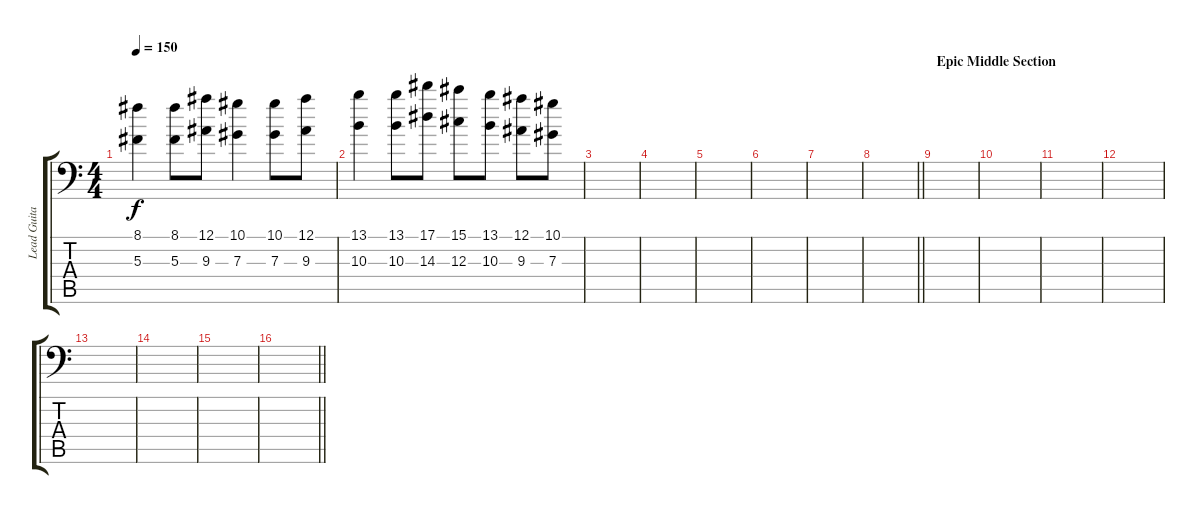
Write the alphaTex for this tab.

\track ("Lead Guitar II" "Lead Guita") {instrument distortionguitar}
\staff {score tabs}
\tuning (Bb3 F3 Db3 Ab2 Eb2 Bb1) {hide}
\ts (4 4)
\tempo 150
\clef f4
\ks c
(8.1 5.3).4{dy f} (8.1 5.3).8 (12.1 9.3).8 (10.1 7.3).4 (10.1 7.3).8 (12.1 9.3).8 |
(13.1 10.3).4 (13.1 10.3).8 (17.1 14.3).8 (15.1 12.3).8 (13.1 10.3).8 (12.1 9.3).8 (10.1 7.3).8 |
|
|
|
|
|
\barLineRight lightlight
|
\section ("" "Epic Middle Section ")
|
|
|
|
|
|
|
\barLineRight lightlight
